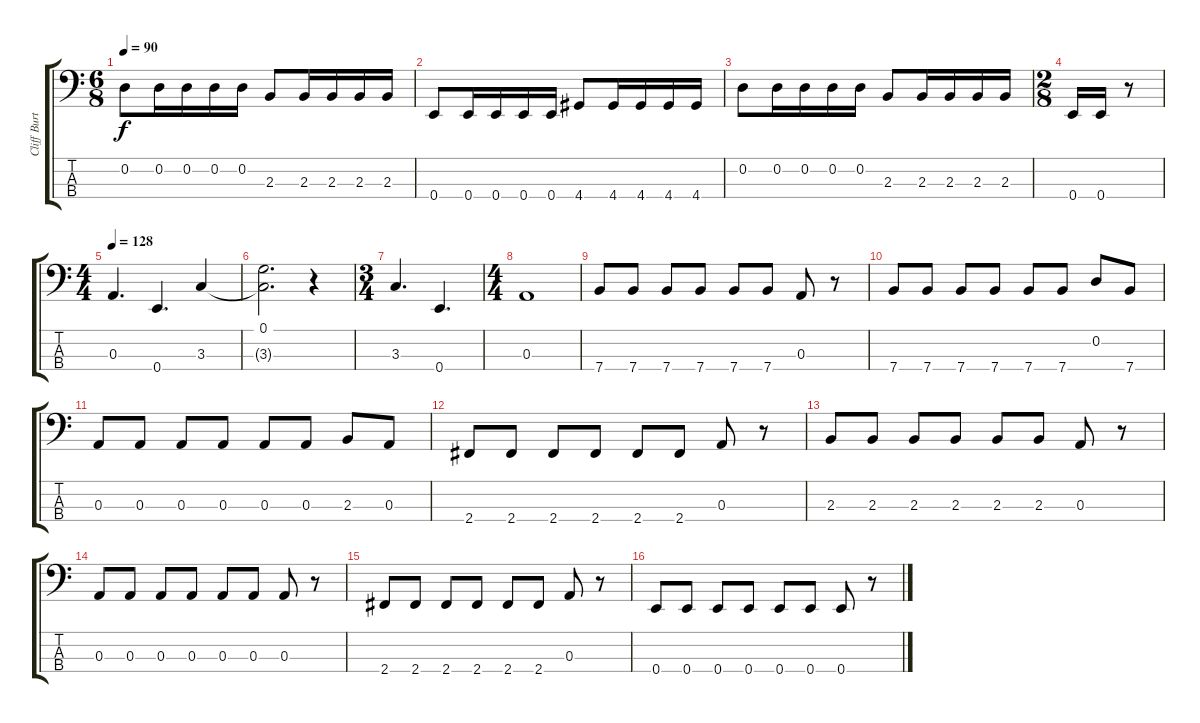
\track ("Cliff Burton" "Cliff Burt") {instrument electricbassfinger}
\staff {score tabs}
\tuning (G2 D2 A1 E1) {hide}
\ts (6 8)
\tempo 90
\clef f4
\ks c
0.2.8{dy f} 0.2.16 0.2.16 0.2.16 0.2.16 2.3.8 2.3.16 2.3.16 2.3.16 2.3.16 |
0.4.8 0.4.16 0.4.16 0.4.16 0.4.16 4.4.8 4.4.16 4.4.16 4.4.16 4.4.16 |
0.2.8 0.2.16 0.2.16 0.2.16 0.2.16 2.3.8 2.3.16 2.3.16 2.3.16 2.3.16 |
\ts (2 8)
0.4.16 0.4.16 r.8 |
\ts (4 4)
\tempo 128
0.3.4{d} 0.4.4{d} 3.3.4 |
(0.1 3.3{t}).2{d} r.4 |
\ts (3 4)
3.3.4{d} 0.4.4{d} |
\ts (4 4)
0.3.1 |
7.4.8 7.4.8 7.4.8 7.4.8 7.4.8 7.4.8 0.3.8 r.8 |
7.4.8 7.4.8 7.4.8 7.4.8 7.4.8 7.4.8 0.2.8 7.4.8 |
0.3.8 0.3.8 0.3.8 0.3.8 0.3.8 0.3.8 2.3.8 0.3.8 |
2.4.8 2.4.8 2.4.8 2.4.8 2.4.8 2.4.8 0.3.8 r.8 |
2.3.8 2.3.8 2.3.8 2.3.8 2.3.8 2.3.8 0.3.8 r.8 |
0.3.8 0.3.8 0.3.8 0.3.8 0.3.8 0.3.8 0.3.8 r.8 |
2.4.8 2.4.8 2.4.8 2.4.8 2.4.8 2.4.8 0.3.8 r.8 |
0.4.8 0.4.8 0.4.8 0.4.8 0.4.8 0.4.8 0.4.8 r.8
